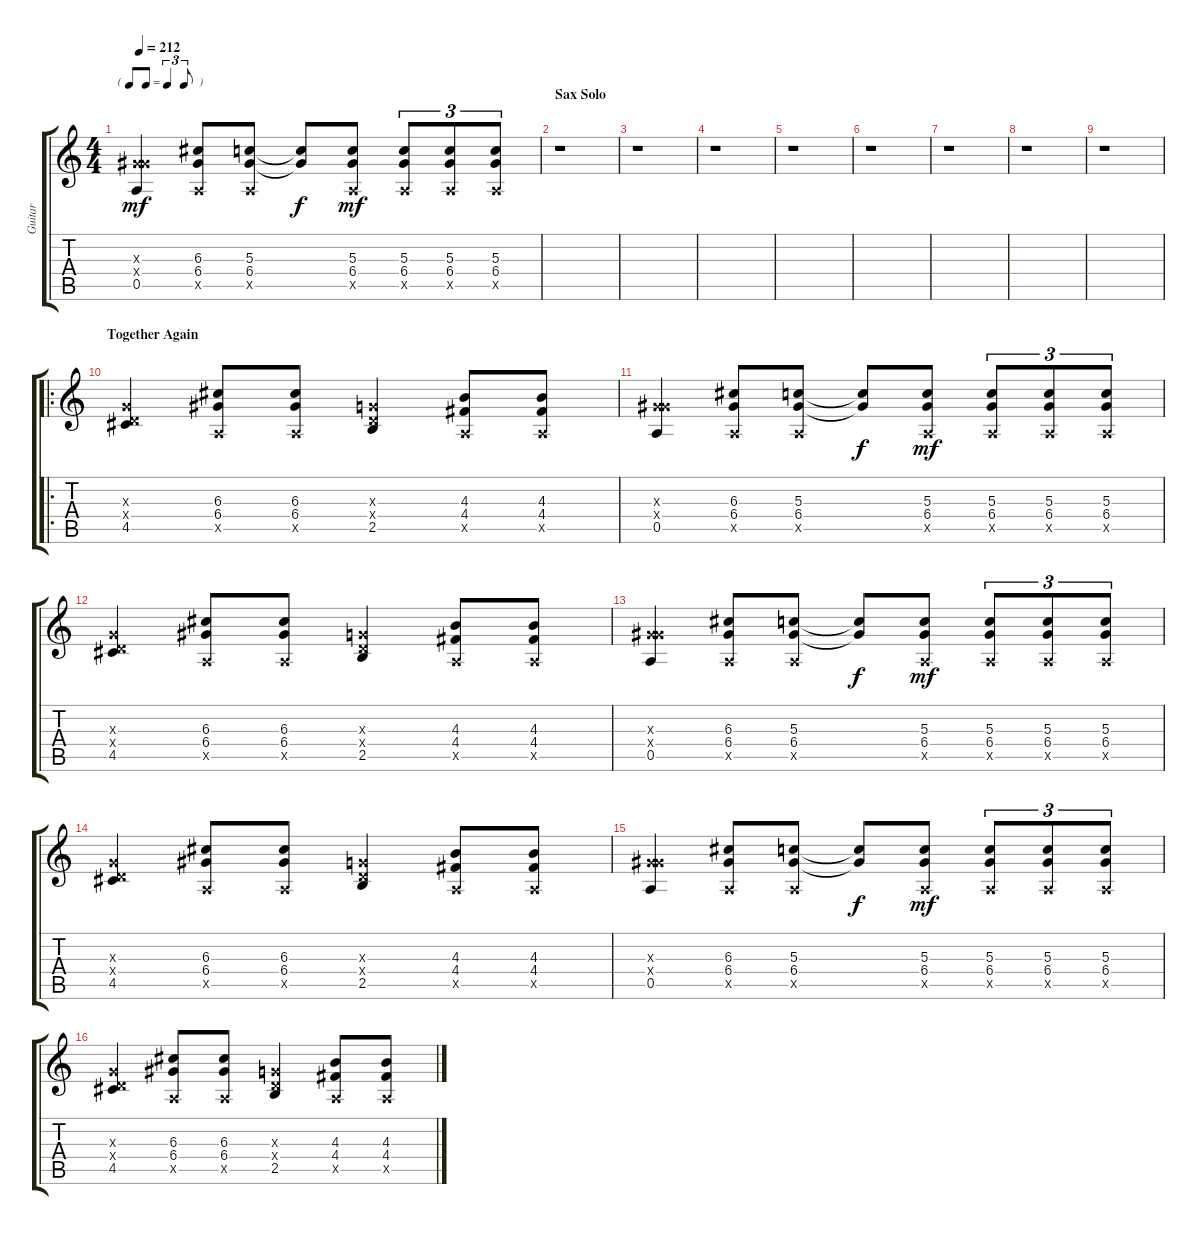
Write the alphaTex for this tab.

\track ("Guitar" "Guitar") {instrument electricguitarjazz}
\staff {score tabs}
\tuning (E4 B3 G3 D3 A2 E2) {hide}
\ts (4 4)
\tf triplet8th
\tempo 212
\clef g2
\ks c
(0.3{x} 6.4{x} 0.5).4{dy mf} (6.3 6.4 0.5{x}).8 (5.3 6.4 0.5{x}).8 (5.3{t} 6.4{t}).8{dy f} (5.3 6.4 0.5{x}).8{dy mf} (5.3 6.4 0.5{x}).8{tu (3 2)} (5.3 6.4 0.5{x}).8{tu (3 2)} (5.3 6.4 0.5{x}).8{tu (3 2)} |
\section ("" "Sax Solo")
r.1 |
r.1 |
r.1 |
r.1 |
r.1 |
r.1 |
r.1 |
r.1 |
\ro
\section ("" "Together Again")
(0.3{x} 0.4{x} 4.5).4 (6.3 6.4 0.5{x}).8 (6.3 6.4 0.5{x}).8 (0.3{x} 0.4{x} 2.5).4 (4.3 4.4 0.5{x}).8 (4.3 4.4 0.5{x}).8 |
(0.3{x} 6.4{x} 0.5).4 (6.3 6.4 0.5{x}).8 (5.3 6.4 0.5{x}).8 (5.3{t} 6.4{t}).8{dy f} (5.3 6.4 0.5{x}).8{dy mf} (5.3 6.4 0.5{x}).8{tu (3 2)} (5.3 6.4 0.5{x}).8{tu (3 2)} (5.3 6.4 0.5{x}).8{tu (3 2)} |
(0.3{x} 0.4{x} 4.5).4 (6.3 6.4 0.5{x}).8 (6.3 6.4 0.5{x}).8 (0.3{x} 0.4{x} 2.5).4 (4.3 4.4 0.5{x}).8 (4.3 4.4 0.5{x}).8 |
(0.3{x} 6.4{x} 0.5).4 (6.3 6.4 0.5{x}).8 (5.3 6.4 0.5{x}).8 (5.3{t} 6.4{t}).8{dy f} (5.3 6.4 0.5{x}).8{dy mf} (5.3 6.4 0.5{x}).8{tu (3 2)} (5.3 6.4 0.5{x}).8{tu (3 2)} (5.3 6.4 0.5{x}).8{tu (3 2)} |
(0.3{x} 0.4{x} 4.5).4 (6.3 6.4 0.5{x}).8 (6.3 6.4 0.5{x}).8 (0.3{x} 0.4{x} 2.5).4 (4.3 4.4 0.5{x}).8 (4.3 4.4 0.5{x}).8 |
(0.3{x} 6.4{x} 0.5).4 (6.3 6.4 0.5{x}).8 (5.3 6.4 0.5{x}).8 (5.3{t} 6.4{t}).8{dy f} (5.3 6.4 0.5{x}).8{dy mf} (5.3 6.4 0.5{x}).8{tu (3 2)} (5.3 6.4 0.5{x}).8{tu (3 2)} (5.3 6.4 0.5{x}).8{tu (3 2)} |
(0.3{x} 0.4{x} 4.5).4 (6.3 6.4 0.5{x}).8 (6.3 6.4 0.5{x}).8 (0.3{x} 0.4{x} 2.5).4 (4.3 4.4 0.5{x}).8 (4.3 4.4 0.5{x}).8
